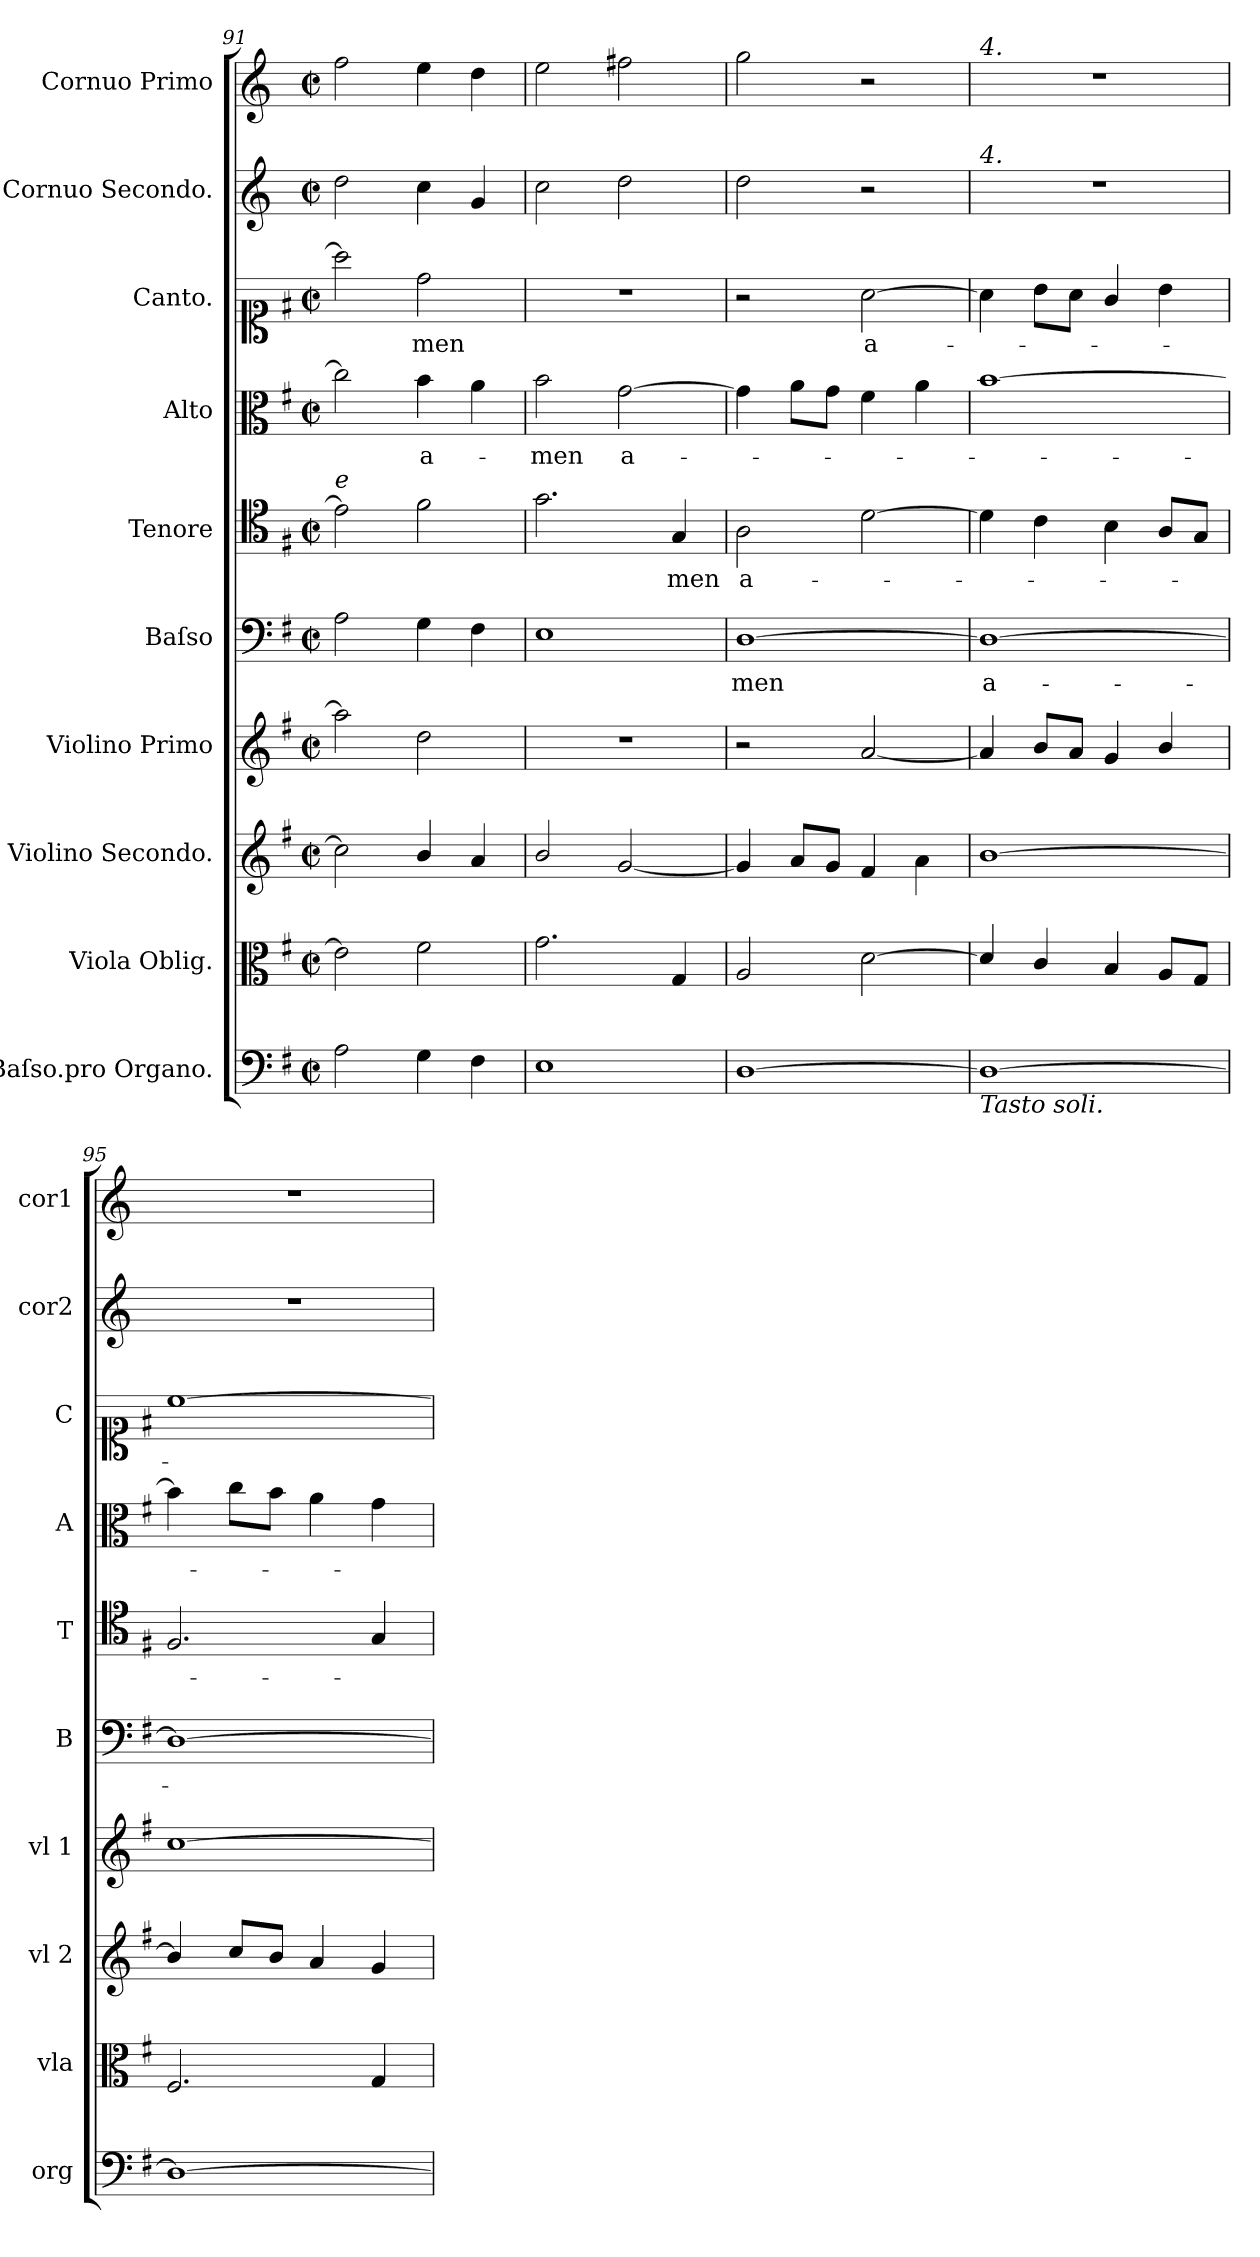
**kern	**kern	**kern	**kern	**kern	**text	**kern	**text	**kern	**text	**kern	**text	**kern	**kern
*part10	*part9	*part8	*part7	*part6	*part6	*part5	*part5	*part4	*part4	*part3	*part3	*part2	*part1
*staff10	*staff9	*staff8	*staff7	*staff6	*staff6	*staff5	*staff5	*staff4	*staff4	*staff3	*staff3	*staff2	*staff1
*I"Baſso.pro Organo.	*I"Viola Oblig.	*I"Violino Secondo.	*I"Violino Primo	*I"Baſso	*	*I"Tenore	*	*I"Alto	*	*I"Canto.	*	*I"Cornuo Secondo.	*I"Cornuo Primo
*I'org	*I'vla	*I'vl 2	*I'vl 1	*I'B	*	*I'T	*	*I'A	*	*I'C	*	*I'cor2	*I'cor1
*clefF4	*clefC3	*clefG2	*clefG2	*clefF4	*	*clefC4	*	*clefC3	*	*clefC1	*	*clefG2	*clefG2
*	*	*	*	*	*	*	*	*	*	*	*	*ITrd3c5	*ITrd3c5
*k[f#]	*k[f#]	*k[f#]	*k[f#]	*k[f#]	*	*k[f#]	*	*k[f#]	*	*k[f#]	*	*k[f#]	*k[f#]
*G:	*G:	*G:	*G:	*G:	*	*G:	*	*G:	*	*G:	*	*G:	*G:
*M2/2	*M2/2	*M2/2	*M2/2	*M2/2	*	*M2/2	*	*M2/2	*	*M2/2	*	*M2/2	*M2/2
*met(c|)	*met(c|)	*met(c|)	*met(c|)	*met(c|)	*	*met(c|)	*	*met(c|)	*	*met(c|)	*	*met(c|)	*met(c|)
=91	=91	=91	=91	=91	=91	=91	=91	=91	=91	=91	=91	=91	=91
!	!	!	!	!	!	!LO:TX:a:i:t=e	!	!	!	!	!	!	!
2A\	2e\]	2cc\]	2aa\]	2A\	.	2e\]	.	2cc\]	.	2aa\]	.	2a\	2cc\
4G\	2f#\	4b/	2dd\	4G\	.	2f#\	.	4b\	a-	2dd\	-men	4g\	4b\
4F#\	.	4a/	.	4F#\	.	.	.	4a\	.	.	.	4d/	4a\
=92	=92	=92	=92	=92	=92	=92	=92	=92	=92	=92	=92	=92	=92
1E	2.g\	2b/	1r	1E	.	2.g\	.	2b\	-men	1r	.	2g\	2b\
.	.	[2g/	.	.	.	.	.	[2g\	a-	.	.	2a\	2cc#X\
.	4G/	.	.	.	.	4G/	-men	.	.	.	.	.	.
=93	=93	=93	=93	=93	=93	=93	=93	=93	=93	=93	=93	=93	=93
[1D	2A/	4g/]	2r	[1D	-men	2A\	a-	4g\]	.	2r	.	2a\	2dd\
.	.	8a/L	.	.	.	.	.	8a\L	.	.	.	.	.
.	.	8g/J	.	.	.	.	.	8g\J	.	.	.	.	.
.	[2d\	4f#/	[2a/	.	.	[2d\	.	4f#\	.	[2a\	a-	2r	2r
.	.	4a\	.	.	.	.	.	4a\	.	.	.	.	.
=94	=94	=94	=94	=94	=94	=94	=94	=94	=94	=94	=94	=94	=94
!	!	!	!	!	!	!	!	!	!	!	!	!	!LO:TX:a:i:t=4.
!	!	!	!	!	!	!	!	!	!	!	!	!LO:TX:a:i:t=4.	!
!LO:TX:b:i:t=Tasto soli.	!	!	!	!	!	!	!	!	!	!	!	!	!
1D_	4d/]	[1b	4a/]	1D_	a-	4d\]	.	[1b	.	4a\]	.	1r	1r
.	4c/	.	8b/L	.	.	4c\	.	.	.	8b\L	.	.	.
.	.	.	8a/J	.	.	.	.	.	.	8a\J	.	.	.
.	4B/	.	4g/	.	.	4B\	.	.	.	4g/	.	.	.
.	8A/L	.	4b/	.	.	8A/L	.	.	.	4b\	.	.	.
.	8G/J	.	.	.	.	8G/J	.	.	.	.	.	.	.
=95	=95	=95	=95	=95	=95	=95	=95	=95	=95	=95	=95	=95	=95
1D_	2.F#/	4b/]	[1cc	1D_	.	2.F#/	.	4b\]	.	[1cc	.	1r	1r
.	.	8cc/L	.	.	.	.	.	8cc\L	.	.	.	.	.
.	.	8b/J	.	.	.	.	.	8b\J	.	.	.	.	.
.	.	4a/	.	.	.	.	.	4a\	.	.	.	.	.
.	4G/	4g/	.	.	.	4G/	.	4g\	.	.	.	.	.
=	=	=	=	=	=	=	=	=	=	=	=	=	=
*-	*-	*-	*-	*-	*-	*-	*-	*-	*-	*-	*-	*-	*-
